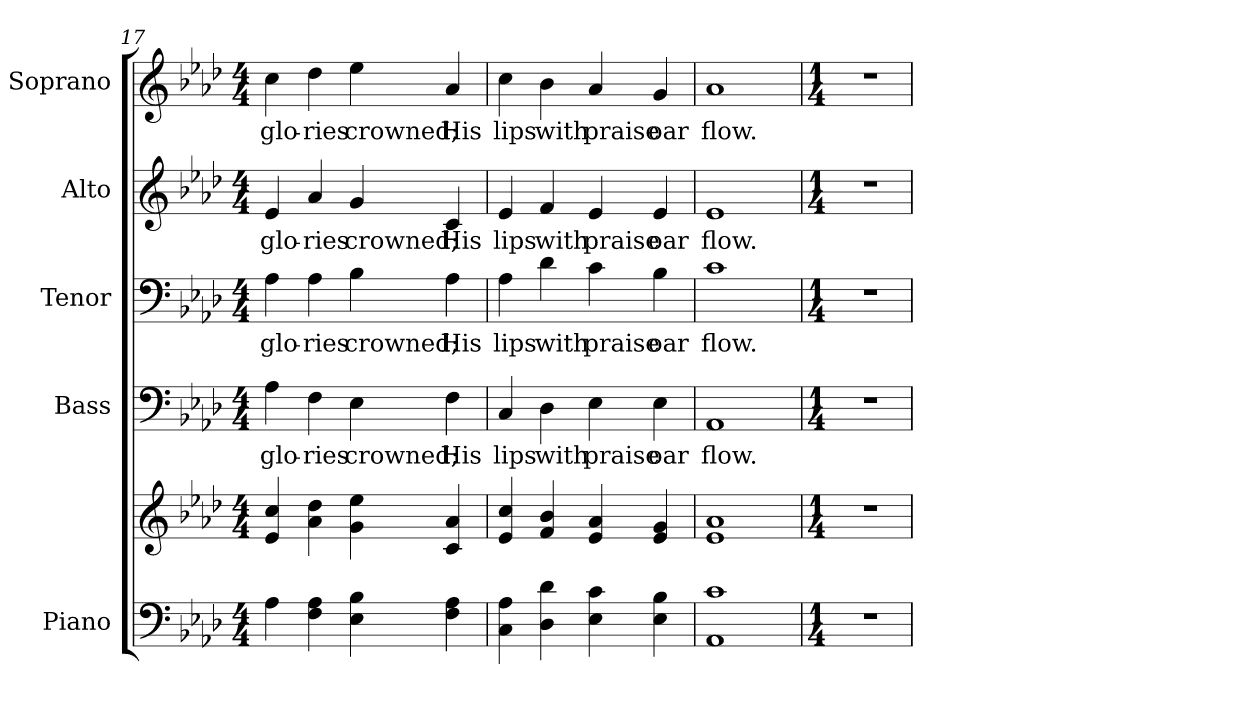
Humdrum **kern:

**kern	**kern	**kern	**text	**kern	**text	**kern	**text	**kern	**text
*part5	*part5	*part4	*part4	*part3	*part3	*part2	*part2	*part1	*part1
*staff6	*staff5	*staff4	*staff4	*staff3	*staff3	*staff2	*staff2	*staff1	*staff1
*I"Piano	*	*I"Bass	*	*I"Tenor	*	*I"Alto	*	*I"Soprano	*
*I'Pno.	*	*I'B.	*	*I'T.	*	*I'A.	*	*I'S.	*
!!LO:PB:g=z
*clefF4	*clefG2	*clefF4	*	*clefF4	*	*clefG2	*	*clefG2	*
*k[b-e-a-d-]	*k[b-e-a-d-]	*k[b-e-a-d-]	*	*k[b-e-a-d-]	*	*k[b-e-a-d-]	*	*k[b-e-a-d-]	*
*A-:	*A-:	*A-:	*	*A-:	*	*A-:	*	*A-:	*
*M4/4	*M4/4	*M4/4	*	*M4/4	*	*M4/4	*	*M4/4	*
=17	=17	=17	=17	=17	=17	=17	=17	=17	=17
!	!	!	!LO:LY:b:color=#000000	!	!	!	!	!	!
!	!	!	!	!	!LO:LY:b:color=#000000	!	!	!	!
!	!	!	!	!	!	!	!LO:LY:b:color=#000000	!	!
!	!	!	!	!	!	!	!	!	!LO:LY:b:color=#000000
4A-i\	4e-i/ 4cci	4A-i\	glo-	4A-i\	glo-	4e-i/	glo-	4cci\	glo-
!	!	!	!LO:LY:b:color=#000000	!	!	!	!	!	!
!	!	!	!	!	!LO:LY:b:color=#000000	!	!	!	!
!	!	!	!	!	!	!	!LO:LY:b:color=#000000	!	!
!	!	!	!	!	!	!	!	!	!LO:LY:b:color=#000000
4Fi\ 4A-i	4a-i\ 4dd-i	4Fi\	-ries	4A-i\	-ries	4a-i/	-ries	4dd-i\	-ries
!	!	!	!LO:LY:b:color=#000000	!	!	!	!	!	!
!	!	!	!	!	!LO:LY:b:color=#000000	!	!	!	!
!	!	!	!	!	!	!	!LO:LY:b:color=#000000	!	!
!	!	!	!	!	!	!	!	!	!LO:LY:b:color=#000000
4E-i\ 4B-i	4gi\ 4ee-i	4E-i\	crowned;	4B-i\	crowned;	4gi/	crowned;	4ee-i\	crowned;
!	!	!	!LO:LY:b:color=#000000	!	!	!	!	!	!
!	!	!	!	!	!LO:LY:b:color=#000000	!	!	!	!
!	!	!	!	!	!	!	!LO:LY:b:color=#000000	!	!
!	!	!	!	!	!	!	!	!	!LO:LY:b:color=#000000
4Fi\ 4A-i	4ci/ 4a-i	4Fi\	His	4A-i\	His	4ci/	His	4a-i/	His
=18	=18	=18	=18	=18	=18	=18	=18	=18	=18
!	!	!	!LO:LY:b:color=#000000	!	!	!	!	!	!
!	!	!	!	!	!LO:LY:b:color=#000000	!	!	!	!
!	!	!	!	!	!	!	!LO:LY:b:color=#000000	!	!
!	!	!	!	!	!	!	!	!	!LO:LY:b:color=#000000
4Ci\ 4A-i	4e-i/ 4cci	4Ci/	lips	4A-i\	lips	4e-i/	lips	4cci\	lips
!	!	!	!LO:LY:b:color=#000000	!	!	!	!	!	!
!	!	!	!	!	!LO:LY:b:color=#000000	!	!	!	!
!	!	!	!	!	!	!	!LO:LY:b:color=#000000	!	!
!	!	!	!	!	!	!	!	!	!LO:LY:b:color=#000000
4D-i\ 4d-i	4fi/ 4b-i	4D-i\	with	4d-i\	with	4fi/	with	4b-i\	with
!	!	!	!LO:LY:b:color=#000000	!	!	!	!	!	!
!	!	!	!	!	!LO:LY:b:color=#000000	!	!	!	!
!	!	!	!	!	!	!	!LO:LY:b:color=#000000	!	!
!	!	!	!	!	!	!	!	!	!LO:LY:b:color=#000000
4E-i\ 4ci	4e-i/ 4a-i	4E-i\	praise	4ci\	praise	4e-i/	praise	4a-i/	praise
!	!	!	!LO:LY:b:color=#000000	!	!	!	!	!	!
!	!	!	!	!	!LO:LY:b:color=#000000	!	!	!	!
!	!	!	!	!	!	!	!LO:LY:b:color=#000000	!	!
!	!	!	!	!	!	!	!	!	!LO:LY:b:color=#000000
4E-i\ 4B-i	4e-i/ 4gi	4E-i\	oar	4B-i\	oar	4e-i/	oar	4gi/	oar
!!LO:PB:g=z
=19	=19	=19	=19	=19	=19	=19	=19	=19	=19
!	!	!	!LO:LY:b:color=#000000	!	!	!	!	!	!
!	!	!	!	!	!LO:LY:b:color=#000000	!	!	!	!
!	!	!	!	!	!	!	!LO:LY:b:color=#000000	!	!
!	!	!	!	!	!	!	!	!	!LO:LY:b:color=#000000
1AA-i 1ci	1e-i 1a-i	1AA-i	flow.	1ci	flow.	1e-i	flow.	1a-i	flow.
=20	=20	=20	=20	=20	=20	=20	=20	=20	=20
*M1/4	*M1/4	*M1/4	*	*M1/4	*	*M1/4	*	*M1/4	*
!LO:N:vis=1	!LO:N:vis=1	!LO:N:vis=1	!	!LO:N:vis=1	!	!LO:N:vis=1	!	!LO:N:vis=1	!
4r	4r	4r	.	4r	.	4r	.	4r	.
=	=	=	=	=	=	=	=	=	=
*-	*-	*-	*-	*-	*-	*-	*-	*-	*-
